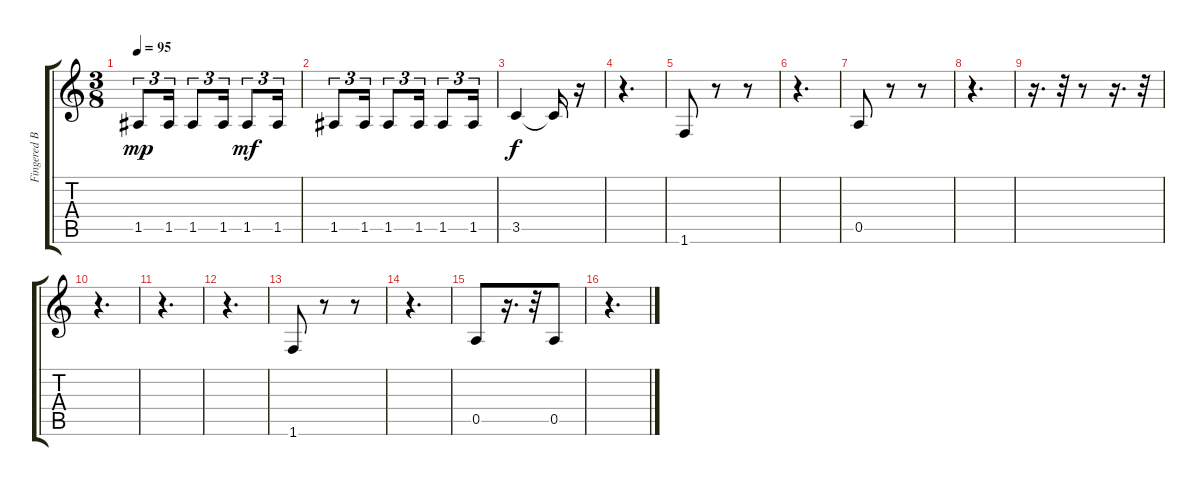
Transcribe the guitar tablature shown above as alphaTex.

\track ("Fingered Bs." "Fingered B") {instrument electricbassfinger}
\staff {score tabs}
\tuning (E4 B3 G3 D3 A2 E2) {hide}
\ts (3 8)
\tempo 95
\clef g2
\ks c
1.5.8{tu (3 2) dy mp} 1.5.16{tu (3 2)} 1.5.8{tu (3 2)} 1.5.16{tu (3 2)} 1.5.8{tu (3 2) dy mf} 1.5.16{tu (3 2)} |
1.5.8{tu (3 2)} 1.5.16{tu (3 2)} 1.5.8{tu (3 2)} 1.5.16{tu (3 2)} 1.5.8{tu (3 2)} 1.5.16{tu (3 2)} |
3.5.4{dy f} 3.5{t}.16 r.16 |
r.4{d} |
1.6.8 r.8 r.8 |
r.4{d} |
0.5.8 r.8 r.8 |
r.4{d} |
r.16{d} r.32 r.8 r.16{d} r.32 |
r.4{d} |
r.4{d} |
r.4{d} |
1.6.8 r.8 r.8 |
r.4{d} |
0.5.8 r.16{d} r.32 0.5.8 |
r.4{d}
